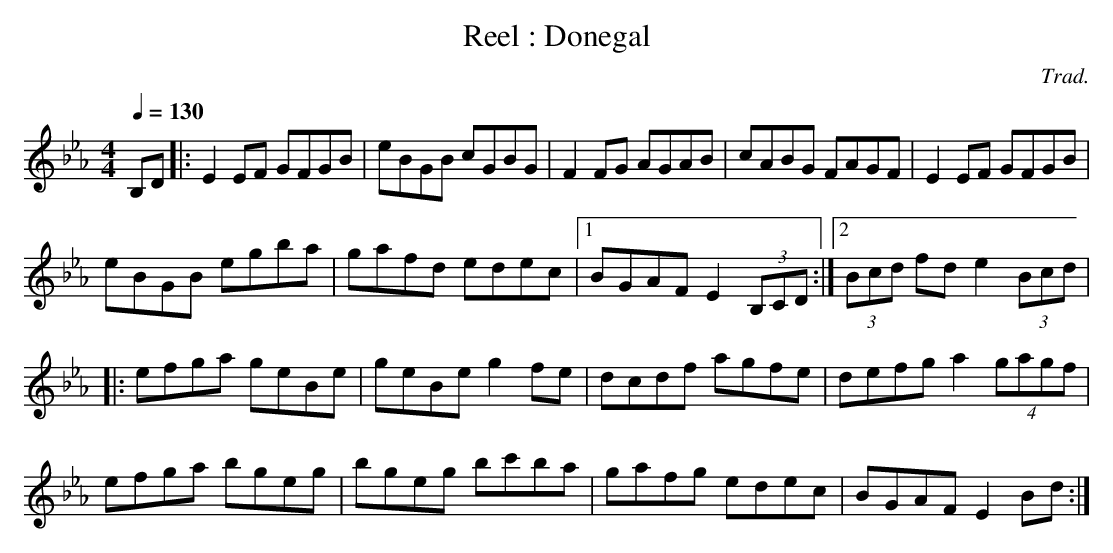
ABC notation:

X:1
T:Reel : Donegal
C:Trad.
M:4/4
L:1/8
Q:1/4=130
K:Ebmaj
B,D|:E2EF GFGB|eBGB cGBG|F2FG AGAB|cABG FAGF|E2EF GFGB|
eBGB egba|gafd edec|1BGAF E2 (3B,CD:|2(3Bcd fd e2 (3Bcd|
|:efga geBe|geBe g2fe|dcdf agfe|defg a2 (4gagf|
efga bgeg|bgeg bc'ba|gafg edec|BGAF E2 Bd:|
